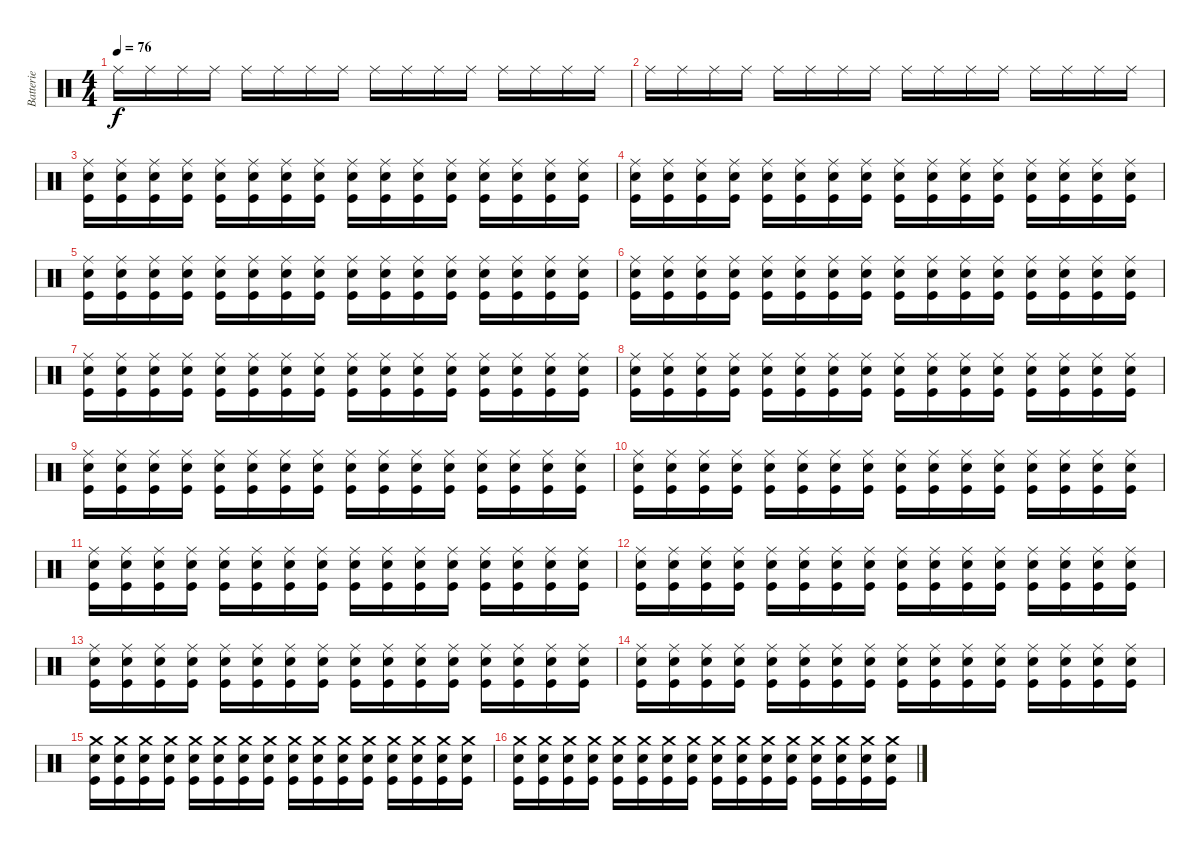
\track ("Batterie" "Batterie") {instrument percussion}
\staff {score}
\articulation defaults
\ts (4 4)
\tempo 76
\clef neutral
\ks c "Ride (middle)".16{dy f} "Ride (middle)".16 "Ride (middle)".16 "Ride (middle)".16 "Ride (middle)".16 "Ride (middle)".16 "Ride (middle)".16 "Ride (middle)".16 "Ride (middle)".16 "Ride (middle)".16 "Ride (middle)".16 "Ride (middle)".16 "Ride (middle)".16 "Ride (middle)".16 "Ride (middle)".16 "Ride (middle)".16
|
"Ride (middle)".16 "Ride (middle)".16 "Ride (middle)".16 "Ride (middle)".16 "Ride (middle)".16 "Ride (middle)".16 "Ride (middle)".16 "Ride (middle)".16 "Ride (middle)".16 "Ride (middle)".16 "Ride (middle)".16 "Ride (middle)".16 "Ride (middle)".16 "Ride (middle)".16 "Ride (middle)".16 "Ride (middle)".16 |
("Ride (middle)" "Snare (hit) 2" "Kick (hit)").16 ("Ride (middle)" "Snare (hit) 2" "Kick (hit)").16 ("Ride (middle)" "Snare (hit) 2" "Kick (hit)").16 ("Ride (middle)" "Snare (hit) 2" "Kick (hit)").16 ("Ride (middle)" "Snare (hit) 2" "Kick (hit)").16 ("Ride (middle)" "Snare (hit) 2" "Kick (hit)").16 ("Ride (middle)" "Snare (hit) 2" "Kick (hit)").16 ("Ride (middle)" "Snare (hit) 2" "Kick (hit)").16 ("Ride (middle)" "Snare (hit) 2" "Kick (hit)").16 ("Ride (middle)" "Snare (hit) 2" "Kick (hit)").16 ("Ride (middle)" "Snare (hit) 2" "Kick (hit)").16 ("Ride (middle)" "Snare (hit) 2" "Kick (hit)").16 ("Ride (middle)" "Snare (hit) 2" "Kick (hit)").16 ("Ride (middle)" "Snare (hit) 2" "Kick (hit)").16 ("Ride (middle)" "Snare (hit) 2" "Kick (hit)").16 ("Ride (middle)" "Snare (hit) 2" "Kick (hit)").16 |
("Ride (middle)" "Snare (hit) 2" "Kick (hit)").16 ("Ride (middle)" "Snare (hit) 2" "Kick (hit)").16 ("Ride (middle)" "Snare (hit) 2" "Kick (hit)").16 ("Ride (middle)" "Snare (hit) 2" "Kick (hit)").16 ("Ride (middle)" "Snare (hit) 2" "Kick (hit)").16 ("Ride (middle)" "Snare (hit) 2" "Kick (hit)").16 ("Ride (middle)" "Snare (hit) 2" "Kick (hit)").16 ("Ride (middle)" "Snare (hit) 2" "Kick (hit)").16 ("Ride (middle)" "Snare (hit) 2" "Kick (hit)").16 ("Ride (middle)" "Snare (hit) 2" "Kick (hit)").16 ("Ride (middle)" "Snare (hit) 2" "Kick (hit)").16 ("Ride (middle)" "Snare (hit) 2" "Kick (hit)").16 ("Ride (middle)" "Snare (hit) 2" "Kick (hit)").16 ("Ride (middle)" "Snare (hit) 2" "Kick (hit)").16 ("Ride (middle)" "Snare (hit) 2" "Kick (hit)").16 ("Ride (middle)" "Snare (hit) 2" "Kick (hit)").16 |
("Ride (middle)" "Snare (hit) 2" "Kick (hit)").16 ("Ride (middle)" "Snare (hit) 2" "Kick (hit)").16 ("Ride (middle)" "Snare (hit) 2" "Kick (hit)").16 ("Ride (middle)" "Snare (hit) 2" "Kick (hit)").16 ("Ride (middle)" "Snare (hit) 2" "Kick (hit)").16 ("Ride (middle)" "Snare (hit) 2" "Kick (hit)").16 ("Ride (middle)" "Snare (hit) 2" "Kick (hit)").16 ("Ride (middle)" "Snare (hit) 2" "Kick (hit)").16 ("Ride (middle)" "Snare (hit) 2" "Kick (hit)").16 ("Ride (middle)" "Snare (hit) 2" "Kick (hit)").16 ("Ride (middle)" "Snare (hit) 2" "Kick (hit)").16 ("Ride (middle)" "Snare (hit) 2" "Kick (hit)").16 ("Ride (middle)" "Snare (hit) 2" "Kick (hit)").16 ("Ride (middle)" "Snare (hit) 2" "Kick (hit)").16 ("Ride (middle)" "Snare (hit) 2" "Kick (hit)").16 ("Ride (middle)" "Snare (hit) 2" "Kick (hit)").16 |
("Ride (middle)" "Snare (hit) 2" "Kick (hit)").16 ("Ride (middle)" "Snare (hit) 2" "Kick (hit)").16 ("Ride (middle)" "Snare (hit) 2" "Kick (hit)").16 ("Ride (middle)" "Snare (hit) 2" "Kick (hit)").16 ("Ride (middle)" "Snare (hit) 2" "Kick (hit)").16 ("Ride (middle)" "Snare (hit) 2" "Kick (hit)").16 ("Ride (middle)" "Snare (hit) 2" "Kick (hit)").16 ("Ride (middle)" "Snare (hit) 2" "Kick (hit)").16 ("Ride (middle)" "Snare (hit) 2" "Kick (hit)").16 ("Ride (middle)" "Snare (hit) 2" "Kick (hit)").16 ("Ride (middle)" "Snare (hit) 2" "Kick (hit)").16 ("Ride (middle)" "Snare (hit) 2" "Kick (hit)").16 ("Ride (middle)" "Snare (hit) 2" "Kick (hit)").16 ("Ride (middle)" "Snare (hit) 2" "Kick (hit)").16 ("Ride (middle)" "Snare (hit) 2" "Kick (hit)").16 ("Ride (middle)" "Snare (hit) 2" "Kick (hit)").16 |
("Ride (middle)" "Snare (hit) 2" "Kick (hit)").16 ("Ride (middle)" "Snare (hit) 2" "Kick (hit)").16 ("Ride (middle)" "Snare (hit) 2" "Kick (hit)").16 ("Ride (middle)" "Snare (hit) 2" "Kick (hit)").16 ("Ride (middle)" "Snare (hit) 2" "Kick (hit)").16 ("Ride (middle)" "Snare (hit) 2" "Kick (hit)").16 ("Ride (middle)" "Snare (hit) 2" "Kick (hit)").16 ("Ride (middle)" "Snare (hit) 2" "Kick (hit)").16 ("Ride (middle)" "Snare (hit) 2" "Kick (hit)").16 ("Ride (middle)" "Snare (hit) 2" "Kick (hit)").16 ("Ride (middle)" "Snare (hit) 2" "Kick (hit)").16 ("Ride (middle)" "Snare (hit) 2" "Kick (hit)").16 ("Ride (middle)" "Snare (hit) 2" "Kick (hit)").16 ("Ride (middle)" "Snare (hit) 2" "Kick (hit)").16 ("Ride (middle)" "Snare (hit) 2" "Kick (hit)").16 ("Ride (middle)" "Snare (hit) 2" "Kick (hit)").16 |
("Ride (middle)" "Snare (hit) 2" "Kick (hit)").16 ("Ride (middle)" "Snare (hit) 2" "Kick (hit)").16 ("Ride (middle)" "Snare (hit) 2" "Kick (hit)").16 ("Ride (middle)" "Snare (hit) 2" "Kick (hit)").16 ("Ride (middle)" "Snare (hit) 2" "Kick (hit)").16 ("Ride (middle)" "Snare (hit) 2" "Kick (hit)").16 ("Ride (middle)" "Snare (hit) 2" "Kick (hit)").16 ("Ride (middle)" "Snare (hit) 2" "Kick (hit)").16 ("Ride (middle)" "Snare (hit) 2" "Kick (hit)").16 ("Ride (middle)" "Snare (hit) 2" "Kick (hit)").16 ("Ride (middle)" "Snare (hit) 2" "Kick (hit)").16 ("Ride (middle)" "Snare (hit) 2" "Kick (hit)").16 ("Ride (middle)" "Snare (hit) 2" "Kick (hit)").16 ("Ride (middle)" "Snare (hit) 2" "Kick (hit)").16 ("Ride (middle)" "Snare (hit) 2" "Kick (hit)").16 ("Ride (middle)" "Snare (hit) 2" "Kick (hit)").16 |
("Ride (middle)" "Snare (hit) 2" "Kick (hit)").16 ("Ride (middle)" "Snare (hit) 2" "Kick (hit)").16 ("Ride (middle)" "Snare (hit) 2" "Kick (hit)").16 ("Ride (middle)" "Snare (hit) 2" "Kick (hit)").16 ("Ride (middle)" "Snare (hit) 2" "Kick (hit)").16 ("Ride (middle)" "Snare (hit) 2" "Kick (hit)").16 ("Ride (middle)" "Snare (hit) 2" "Kick (hit)").16 ("Ride (middle)" "Snare (hit) 2" "Kick (hit)").16 ("Ride (middle)" "Snare (hit) 2" "Kick (hit)").16 ("Ride (middle)" "Snare (hit) 2" "Kick (hit)").16 ("Ride (middle)" "Snare (hit) 2" "Kick (hit)").16 ("Ride (middle)" "Snare (hit) 2" "Kick (hit)").16 ("Ride (middle)" "Snare (hit) 2" "Kick (hit)").16 ("Ride (middle)" "Snare (hit) 2" "Kick (hit)").16 ("Ride (middle)" "Snare (hit) 2" "Kick (hit)").16 ("Ride (middle)" "Snare (hit) 2" "Kick (hit)").16 |
("Ride (middle)" "Snare (hit) 2" "Kick (hit)").16 ("Ride (middle)" "Snare (hit) 2" "Kick (hit)").16 ("Ride (middle)" "Snare (hit) 2" "Kick (hit)").16 ("Ride (middle)" "Snare (hit) 2" "Kick (hit)").16 ("Ride (middle)" "Snare (hit) 2" "Kick (hit)").16 ("Ride (middle)" "Snare (hit) 2" "Kick (hit)").16 ("Ride (middle)" "Snare (hit) 2" "Kick (hit)").16 ("Ride (middle)" "Snare (hit) 2" "Kick (hit)").16 ("Ride (middle)" "Snare (hit) 2" "Kick (hit)").16 ("Ride (middle)" "Snare (hit) 2" "Kick (hit)").16 ("Ride (middle)" "Snare (hit) 2" "Kick (hit)").16 ("Ride (middle)" "Snare (hit) 2" "Kick (hit)").16 ("Ride (middle)" "Snare (hit) 2" "Kick (hit)").16 ("Ride (middle)" "Snare (hit) 2" "Kick (hit)").16 ("Ride (middle)" "Snare (hit) 2" "Kick (hit)").16 ("Ride (middle)" "Snare (hit) 2" "Kick (hit)").16 |
("Ride (middle)" "Snare (hit) 2" "Kick (hit)").16 ("Ride (middle)" "Snare (hit) 2" "Kick (hit)").16 ("Ride (middle)" "Snare (hit) 2" "Kick (hit)").16 ("Ride (middle)" "Snare (hit) 2" "Kick (hit)").16 ("Ride (middle)" "Snare (hit) 2" "Kick (hit)").16 ("Ride (middle)" "Snare (hit) 2" "Kick (hit)").16 ("Ride (middle)" "Snare (hit) 2" "Kick (hit)").16 ("Ride (middle)" "Snare (hit) 2" "Kick (hit)").16 ("Ride (middle)" "Snare (hit) 2" "Kick (hit)").16 ("Ride (middle)" "Snare (hit) 2" "Kick (hit)").16 ("Ride (middle)" "Snare (hit) 2" "Kick (hit)").16 ("Ride (middle)" "Snare (hit) 2" "Kick (hit)").16 ("Ride (middle)" "Snare (hit) 2" "Kick (hit)").16 ("Ride (middle)" "Snare (hit) 2" "Kick (hit)").16 ("Ride (middle)" "Snare (hit) 2" "Kick (hit)").16 ("Ride (middle)" "Snare (hit) 2" "Kick (hit)").16 |
("Ride (middle)" "Snare (hit) 2" "Kick (hit)").16 ("Ride (middle)" "Snare (hit) 2" "Kick (hit)").16 ("Ride (middle)" "Snare (hit) 2" "Kick (hit)").16 ("Ride (middle)" "Snare (hit) 2" "Kick (hit)").16 ("Ride (middle)" "Snare (hit) 2" "Kick (hit)").16 ("Ride (middle)" "Snare (hit) 2" "Kick (hit)").16 ("Ride (middle)" "Snare (hit) 2" "Kick (hit)").16 ("Ride (middle)" "Snare (hit) 2" "Kick (hit)").16 ("Ride (middle)" "Snare (hit) 2" "Kick (hit)").16 ("Ride (middle)" "Snare (hit) 2" "Kick (hit)").16 ("Ride (middle)" "Snare (hit) 2" "Kick (hit)").16 ("Ride (middle)" "Snare (hit) 2" "Kick (hit)").16 ("Ride (middle)" "Snare (hit) 2" "Kick (hit)").16 ("Ride (middle)" "Snare (hit) 2" "Kick (hit)").16 ("Ride (middle)" "Snare (hit) 2" "Kick (hit)").16 ("Ride (middle)" "Snare (hit) 2" "Kick (hit)").16 |
("Ride (middle)" "Snare (hit) 2" "Kick (hit)").16 ("Ride (middle)" "Snare (hit) 2" "Kick (hit)").16 ("Ride (middle)" "Snare (hit) 2" "Kick (hit)").16 ("Ride (middle)" "Snare (hit) 2" "Kick (hit)").16 ("Ride (middle)" "Snare (hit) 2" "Kick (hit)").16 ("Ride (middle)" "Snare (hit) 2" "Kick (hit)").16 ("Ride (middle)" "Snare (hit) 2" "Kick (hit)").16 ("Ride (middle)" "Snare (hit) 2" "Kick (hit)").16 ("Ride (middle)" "Snare (hit) 2" "Kick (hit)").16 ("Ride (middle)" "Snare (hit) 2" "Kick (hit)").16 ("Ride (middle)" "Snare (hit) 2" "Kick (hit)").16 ("Ride (middle)" "Snare (hit) 2" "Kick (hit)").16 ("Ride (middle)" "Snare (hit) 2" "Kick (hit)").16 ("Ride (middle)" "Snare (hit) 2" "Kick (hit)").16 ("Ride (middle)" "Snare (hit) 2" "Kick (hit)").16 ("Ride (middle)" "Snare (hit) 2" "Kick (hit)").16 |
("Ride (middle)" "Snare (hit) 2" "Kick (hit)").16 ("Ride (middle)" "Snare (hit) 2" "Kick (hit)").16 ("Ride (middle)" "Snare (hit) 2" "Kick (hit)").16 ("Ride (middle)" "Snare (hit) 2" "Kick (hit)").16 ("Ride (middle)" "Snare (hit) 2" "Kick (hit)").16 ("Ride (middle)" "Snare (hit) 2" "Kick (hit)").16 ("Ride (middle)" "Snare (hit) 2" "Kick (hit)").16 ("Ride (middle)" "Snare (hit) 2" "Kick (hit)").16 ("Ride (middle)" "Snare (hit) 2" "Kick (hit)").16 ("Ride (middle)" "Snare (hit) 2" "Kick (hit)").16 ("Ride (middle)" "Snare (hit) 2" "Kick (hit)").16 ("Ride (middle)" "Snare (hit) 2" "Kick (hit)").16 ("Ride (middle)" "Snare (hit) 2" "Kick (hit)").16 ("Ride (middle)" "Snare (hit) 2" "Kick (hit)").16 ("Ride (middle)" "Snare (hit) 2" "Kick (hit)").16 ("Ride (middle)" "Snare (hit) 2" "Kick (hit)").16 |
("Snare (hit) 2" "Kick (hit)" "Crash medium (hit)").16 ("Snare (hit) 2" "Kick (hit)" "Crash medium (hit)").16 ("Snare (hit) 2" "Kick (hit)" "Crash medium (hit)").16 ("Snare (hit) 2" "Kick (hit)" "Crash medium (hit)").16 ("Snare (hit) 2" "Kick (hit)" "Crash medium (hit)").16 ("Snare (hit) 2" "Kick (hit)" "Crash medium (hit)").16 ("Snare (hit) 2" "Kick (hit)" "Crash medium (hit)").16 ("Snare (hit) 2" "Kick (hit)" "Crash medium (hit)").16 ("Snare (hit) 2" "Kick (hit)" "Crash medium (hit)").16 ("Snare (hit) 2" "Kick (hit)" "Crash medium (hit)").16 ("Snare (hit) 2" "Kick (hit)" "Crash medium (hit)").16 ("Snare (hit) 2" "Kick (hit)" "Crash medium (hit)").16 ("Snare (hit) 2" "Kick (hit)" "Crash medium (hit)").16 ("Snare (hit) 2" "Kick (hit)" "Crash medium (hit)").16 ("Snare (hit) 2" "Kick (hit)" "Crash medium (hit)").16 ("Snare (hit) 2" "Kick (hit)" "Crash medium (hit)").16 |
("Snare (hit) 2" "Kick (hit)" "Crash medium (hit)").16 ("Snare (hit) 2" "Kick (hit)" "Crash medium (hit)").16 ("Snare (hit) 2" "Kick (hit)" "Crash medium (hit)").16 ("Snare (hit) 2" "Kick (hit)" "Crash medium (hit)").16 ("Snare (hit) 2" "Kick (hit)" "Crash medium (hit)").16 ("Snare (hit) 2" "Kick (hit)" "Crash medium (hit)").16 ("Snare (hit) 2" "Kick (hit)" "Crash medium (hit)").16 ("Snare (hit) 2" "Kick (hit)" "Crash medium (hit)").16 ("Snare (hit) 2" "Kick (hit)" "Crash medium (hit)").16 ("Snare (hit) 2" "Kick (hit)" "Crash medium (hit)").16 ("Snare (hit) 2" "Kick (hit)" "Crash medium (hit)").16 ("Snare (hit) 2" "Kick (hit)" "Crash medium (hit)").16 ("Snare (hit) 2" "Kick (hit)" "Crash medium (hit)").16 ("Snare (hit) 2" "Kick (hit)" "Crash medium (hit)").16 ("Snare (hit) 2" "Kick (hit)" "Crash medium (hit)").16 ("Snare (hit) 2" "Kick (hit)" "Crash medium (hit)").16
